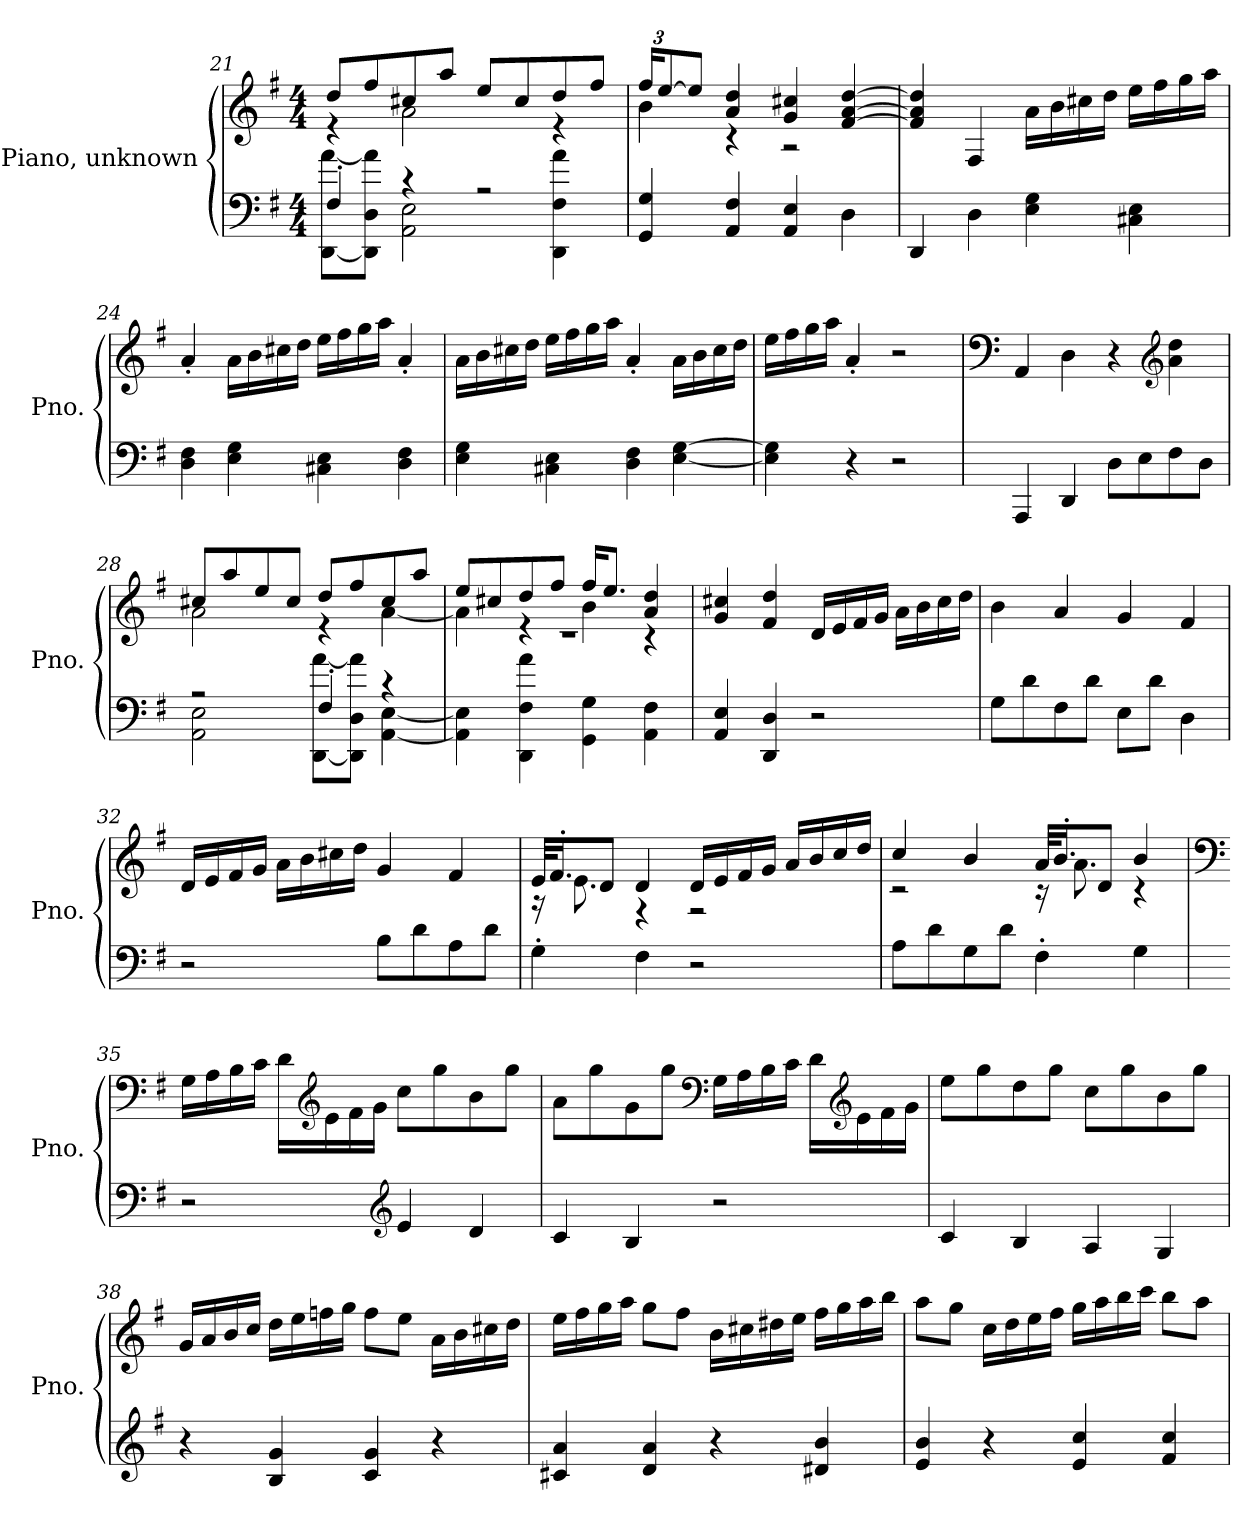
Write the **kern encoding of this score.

**kern	**kern
*part1	*part1
*staff2	*staff1
*I"Piano, unknown	*
*I'Pno.	*
!!LO:LB:g=z
*clefF4	*clefG2
*k[f#]	*k[f#]
*M4/4	*M4/4
=21	=21
*^	*^
4F#'/	[8DD\ [8a\L	8dd/L	4r
.	8DD\] 8D\ 8a\]J	8ff#/	.
4r	2AA\ 2E\	8cc#X/	2a\
.	.	8aa/J	.
2r	.	8ee/L	.
.	.	8cc#/	.
.	4DD\ 4F#\ 4a\	8dd/	4r
.	.	8ff#/J	.
*v	*v	*	*
=22	=22	=22
*	*Xbrackettup	*
4GG/ 4G/	24ff#/KL	4b\
.	[12ee/	.
.	8ee/J]	.
4AA/ 4F#/	4a/ 4dd/	4r
4AA/ 4E/	4g/ 4cc#X/	2r
4D\	[4f#/ [4a/ [4dd/	.
*	*v	*v
=23	=23
4DD/	4f#/] 4a/] 4dd/]
4D\	4F#/
4E\ 4G\	16a\LL
.	16b\
.	16cc#X\
.	16dd\JJ
4C#X\ 4E\	16ee\LL
.	16ff#\
.	16gg\
.	16aa\JJ
=24	=24
4D\ 4F#\	4a'/
4E\ 4G\	16a\LL
.	16b\
.	16cc#X\
.	16dd\JJ
4C#X\ 4E\	16ee\LL
.	16ff#\
.	16gg\
.	16aa\JJ
4D\ 4F#\	4a'/
!!LO:PB:g=z
=25	=25
4E\ 4G\	16a\LL
.	16b\
.	16cc#X\
.	16dd\JJ
4C#X\ 4E\	16ee\LL
.	16ff#\
.	16gg\
.	16aa\JJ
4D\ 4F#\	4a'/
[4E\ [4G\	16a\LL
.	16b\
.	16cc#\
.	16dd\JJ
=26	=26
4E\] 4G\]	16ee\LL
.	16ff#\
.	16gg\
.	16aa\JJ
4r	4a'/
2r	2r
=27	=27
*	*clefF4
4AAA/	4AA/
4DD/	4D\
8D\L	4r
8E\	.
*	*clefG2
8F#\	4a\ 4dd\
8D\J	.
=28	=28
*^	*^
2r	2AA\ 2E\	8cc#X/L	2a\
.	.	8aa/	.
.	.	8ee/	.
.	.	8cc#/J	.
4F#'/	[8DD\ [8a\L	8dd/L	4r
.	8DD\] 8D\ 8a\]J	8ff#/	.
4r	[4AA\ [4E\	8cc#/	[4a\
.	.	8aa/J	.
!!LO:LB:g=z	!!
=29	=29	=29	=29
1r	4AA\] 4E\]	8ee/L	4a\]
.	.	8cc#X/	.
.	4DD\ 4F#\ 4a\	8dd/	4r
.	.	8ff#/J	.
.	4GG\ 4G\	16ff#/KL	4b\
.	.	8.ee/J	.
.	4AA\ 4F#\	4a/ 4dd/	4r
*v	*v	*	*
*	*v	*v
=30	=30
4AA/ 4E/	4g/ 4cc#X/
4DD/ 4D/	4f#/ 4dd/
2r	16d/LL
.	16e/
.	16f#/
.	16g/JJ
.	16a\LL
.	16b\
.	16cc#\
.	16dd\JJ
=31	=31
8G\L	4b\
8d\	.
8F#\	4a/
8d\J	.
8E\L	4g/
8d\J	.
4D\	4f#/
=32	=32
2r	16d/LL
.	16e/
.	16f#/
.	16g/JJ
.	16a\LL
.	16b\
.	16cc#X\
.	16dd\JJ
8B\L	4g/
8d\	.
8A\	4f#/
8d\J	.
!!LO:LB:g=z
=33	=33
*	*^
4G'\	32e/KLL	16r
.	16.f#'/J	.
.	.	8.e\
.	8d/J	.
4F#\	4d/	4r
2r	16d/LL	2r
.	16e/	.
.	16f#/	.
.	16g/JJ	.
.	16a/LL	.
.	16b/	.
.	16cc/	.
.	16dd/JJ	.
=34	=34	=34
8A\L	4cc/	2r
8d\	.	.
8G\	4b/	.
8d\J	.	.
4F#'\	32a/KLL	16r
.	16.b'/J	.
.	.	8.a\
.	8d/J	.
4G\	4b/	4r
*	*v	*v
=35	=35
*	*clefF4
2r	16G\LL
.	16A\
.	16B\
.	16c\JJ
.	16d\LL
*	*clefG2
.	16e\
.	16f#\
.	16g\JJ
*clefG2	*
4e/	8cc\L
.	8gg\
4d/	8b\
.	8gg\J
!!LO:LB:g=z
=36	=36
4c/	8a\L
.	8gg\
4B/	8g\
.	8gg\J
*	*clefF4
2r	16G\LL
.	16A\
.	16B\
.	16c\JJ
.	16d\LL
*	*clefG2
.	16e\
.	16f#\
.	16g\JJ
=37	=37
4c/	8ee\L
.	8gg\
4B/	8dd\
.	8gg\J
4A/	8cc\L
.	8gg\
4G/	8b\
.	8gg\J
=38	=38
4r	16g/LL
.	16a/
.	16b/
.	16cc/JJ
4B/ 4g/	16dd\LL
.	16ee\
.	16ffn\
.	16gg\JJ
4c/ 4g/	8ff\L
.	8ee\J
4r	16a\LL
.	16b\
.	16cc#X\
.	16dd\JJ
!!LO:LB:g=z
=39	=39
4c#X/ 4a/	16ee\LL
.	16ff#\
.	16gg\
.	16aa\JJ
4d/ 4a/	8gg\L
.	8ff#\J
4r	16b\LL
.	16cc#X\
.	16dd#X\
.	16ee\JJ
4d#X/ 4b/	16ff#\LL
.	16gg\
.	16aa\
.	16bb\JJ
=40	=40
4e/ 4b/	8aa\L
.	8gg\J
4r	16cc\LL
.	16dd\
.	16ee\
.	16ff#\JJ
4e/ 4cc/	16gg\LL
.	16aa\
.	16bb\
.	16ccc\JJ
4f#/ 4cc/	8bb\L
.	8aa\J
=	=
*-	*-
